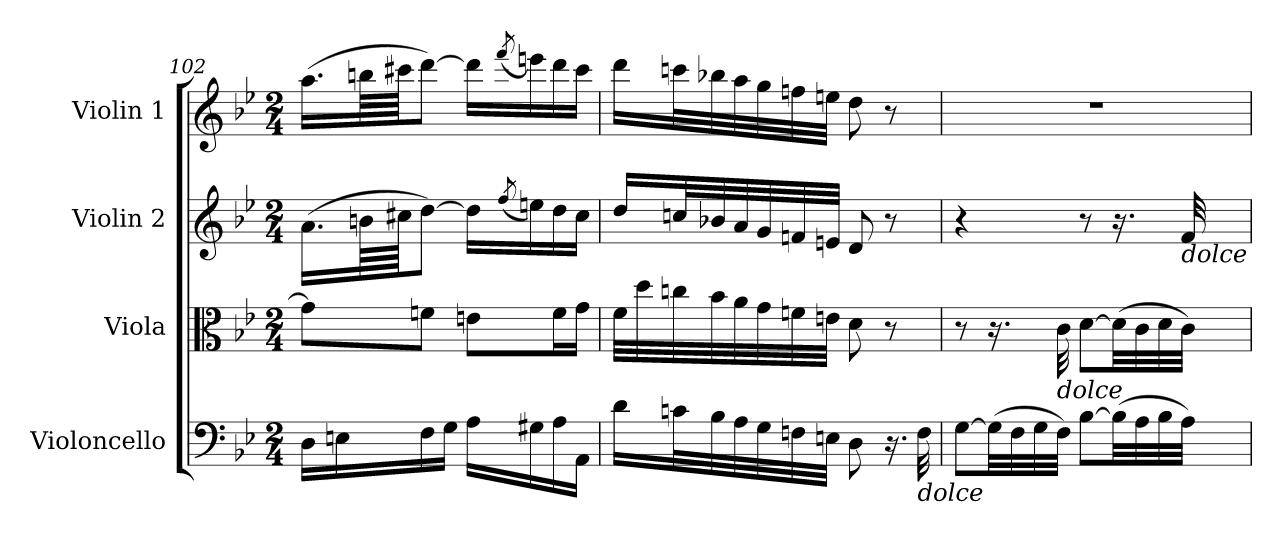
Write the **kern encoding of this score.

**kern	**kern	**kern	**kern
*part4	*part3	*part2	*part1
*staff4	*staff3	*staff2	*staff1
*I"Violoncello	*I"Viola	*I"Violin 2	*I"Violin 1
*I'Vc	*I'Vla	*I'Vln	*I'Vln
*clefF4	*clefC3	*clefG2	*clefG2
*k[b-e-]	*k[b-e-]	*k[b-e-]	*k[b-e-]
*M2/4	*M2/4	*M2/4	*M2/4
=102	=102	=102	=102
16D\LL	8g\L]	(16.a\LL	(16.aa\LL
16En\	.	.	.
.	.	64bn\LL	64bbn\LL
.	.	64cc#X\JJJ	64ccc#X\JJJ
16F\	8fn\J	[8dd\J)	[8ddd\J)
16G\JJ	.	.	.
16A\LL	8en\L	16dd\LL]	16ddd\LL]
.	.	(8qff/	(8qfff/
16G#X\	.	16een\)	16eeen\)
16A\	16f\L	16dd\	16ddd\
16AA\JJ	16g\JJ	16cc#\JJ	16ccc#\JJ
!!LO:LB:g=z
=103	=103	=103	=103
16d\LL	32f\LLL	16dd/LL	16ddd\LL
.	32dd\	.	.
32cn\L	32ccn\	32ccn/L	32cccn\L
32B-\	32b-\	32b-X/	32bb-X\
32A\	32a\	32a/	32aa\
32G\	32g\	32g/	32gg\
32Fn\	32fn\	32fn/	32ffn\
32En\JJJ	32en\JJJ	32en/JJJ	32een\JJJ
8D\	8d\	8d/	8dd\
16.r	8r	8r	8r
!LO:TX:b:i:t=dolce	!	!	!
32F\	.	.	.
=104	=104	=104	=104
[8G\L	8r	4r	2r
(32G\LL]	16.r	.	.
32F\	.	.	.
32G\	.	.	.
!	!LO:TX:b:i:t=dolce	!	!
32F\JJJ)	32c\	.	.
[8B-\L	[8d\L	8r	.
(32B-\LL]	(32d\LL]	16.r	.
32A\	32c\	.	.
32B-\	32d\	.	.
!	!	!LO:TX:b:i:t=dolce	!
32A\JJJ)	32c\JJJ)	32f/	.
=	=	=	=
*-	*-	*-	*-
